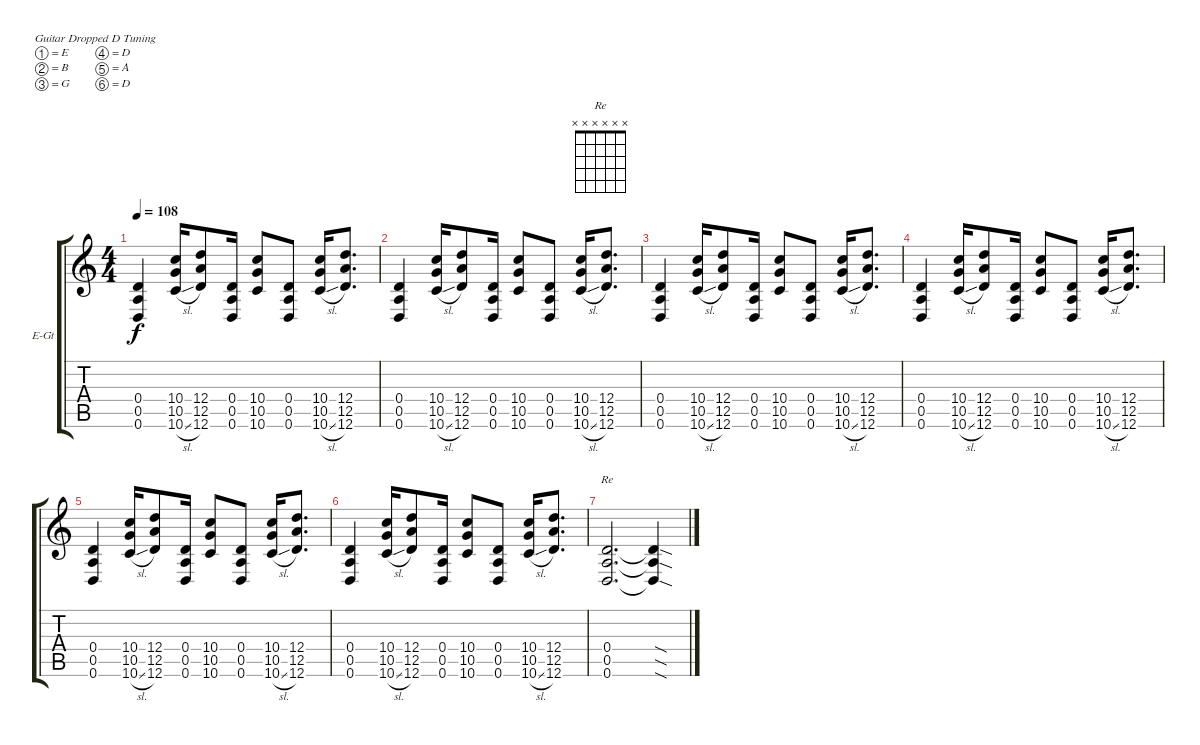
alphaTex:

\bracketExtendMode groupsimilarinstruments
\firstSystemTrackNameOrientation horizontal
\otherSystemsTrackNameOrientation horizontal
\track ("Chitarra 2" "E-Gt") {instrument distortionguitar}
\staff {score tabs}
\tuning (E4 B3 G3 D3 A2 D2)
\chord ("Re" x x x x x x)
\ts (4 4)
\tempo 108
\clef g2
\ks c
(0.4 0.5 0.6).4{dy f} (10.4 10.5 10.6{sl}).16 (12.4 12.5 12.6).8 (0.4 0.5 0.6).16 (10.4 10.5 10.6).8 (0.4 0.5 0.6).8 (10.4 10.5 10.6{sl}).16 (12.4 12.5 12.6).8{d} |
(0.4 0.5 0.6).4 (10.4 10.5 10.6{sl}).16 (12.4 12.5 12.6).8 (0.4 0.5 0.6).16 (10.4 10.5 10.6).8 (0.4 0.5 0.6).8 (10.4 10.5 10.6{sl}).16 (12.4 12.5 12.6).8{d} |
(0.4 0.5 0.6).4 (10.4 10.5 10.6{sl}).16 (12.4 12.5 12.6).8 (0.4 0.5 0.6).16 (10.4 10.5 10.6).8 (0.4 0.5 0.6).8 (10.4 10.5 10.6{sl}).16 (12.4 12.5 12.6).8{d} |
(0.4 0.5 0.6).4 (10.4 10.5 10.6{sl}).16 (12.4 12.5 12.6).8 (0.4 0.5 0.6).16 (10.4 10.5 10.6).8 (0.4 0.5 0.6).8 (10.4 10.5 10.6{sl}).16 (12.4 12.5 12.6).8{d} |
(0.4 0.5 0.6).4 (10.4 10.5 10.6{sl}).16 (12.4 12.5 12.6).8 (0.4 0.5 0.6).16 (10.4 10.5 10.6).8 (0.4 0.5 0.6).8 (10.4 10.5 10.6{sl}).16 (12.4 12.5 12.6).8{d} |
(0.4 0.5 0.6).4 (10.4 10.5 10.6{sl}).16 (12.4 12.5 12.6).8 (0.4 0.5 0.6).16 (10.4 10.5 10.6).8 (0.4 0.5 0.6).8 (10.4 10.5 10.6{sl}).16 (12.4 12.5 12.6).8{d} |
(0.4 0.5 0.6).2{d ch "Re"} (0.4{sod t} 0.5{sod t} 0.6{sod t}).4
